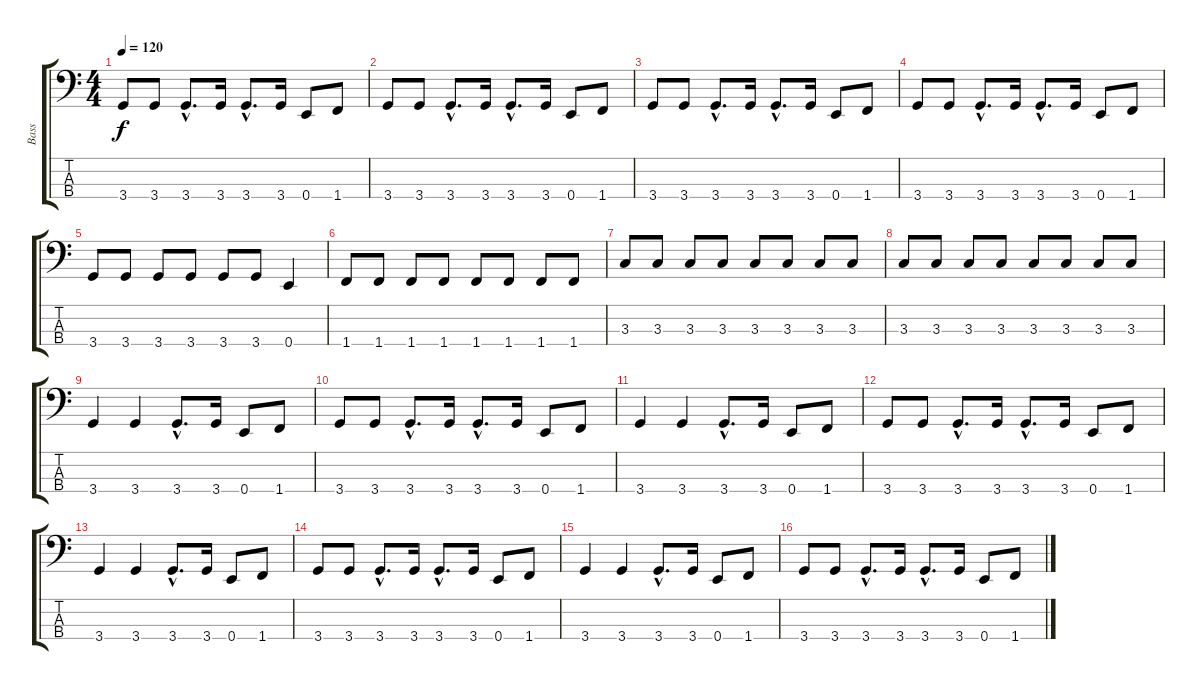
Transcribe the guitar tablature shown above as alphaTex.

\track ("Bass" "Bass") {instrument electricbasspick}
\staff {score tabs}
\tuning (G2 D2 A1 E1) {hide}
\ts (4 4)
\tempo 120
\clef f4
\ks c
3.4.8{dy f} 3.4.8 3.4{hac}.8{d} 3.4.16 3.4{hac}.8{d} 3.4.16 0.4.8 1.4.8 |
3.4.8 3.4.8 3.4{hac}.8{d} 3.4.16 3.4{hac}.8{d} 3.4.16 0.4.8 1.4.8 |
3.4.8 3.4.8 3.4{hac}.8{d} 3.4.16 3.4{hac}.8{d} 3.4.16 0.4.8 1.4.8 |
3.4.8 3.4.8 3.4{hac}.8{d} 3.4.16 3.4{hac}.8{d} 3.4.16 0.4.8 1.4.8 |
3.4.8 3.4.8 3.4.8 3.4.8 3.4.8 3.4.8 0.4.4 |
1.4.8 1.4.8 1.4.8 1.4.8 1.4.8 1.4.8 1.4.8 1.4.8 |
3.3.8 3.3.8 3.3.8 3.3.8 3.3.8 3.3.8 3.3.8 3.3.8 |
3.3.8 3.3.8 3.3.8 3.3.8 3.3.8 3.3.8 3.3.8 3.3.8 |
3.4.4 3.4.4 3.4{hac}.8{d} 3.4.16 0.4.8 1.4.8 |
3.4.8 3.4.8 3.4{hac}.8{d} 3.4.16 3.4{hac}.8{d} 3.4.16 0.4.8 1.4.8 |
3.4.4 3.4.4 3.4{hac}.8{d} 3.4.16 0.4.8 1.4.8 |
3.4.8 3.4.8 3.4{hac}.8{d} 3.4.16 3.4{hac}.8{d} 3.4.16 0.4.8 1.4.8 |
3.4.4 3.4.4 3.4{hac}.8{d} 3.4.16 0.4.8 1.4.8 |
3.4.8 3.4.8 3.4{hac}.8{d} 3.4.16 3.4{hac}.8{d} 3.4.16 0.4.8 1.4.8 |
3.4.4 3.4.4 3.4{hac}.8{d} 3.4.16 0.4.8 1.4.8 |
3.4.8 3.4.8 3.4{hac}.8{d} 3.4.16 3.4{hac}.8{d} 3.4.16 0.4.8 1.4.8
